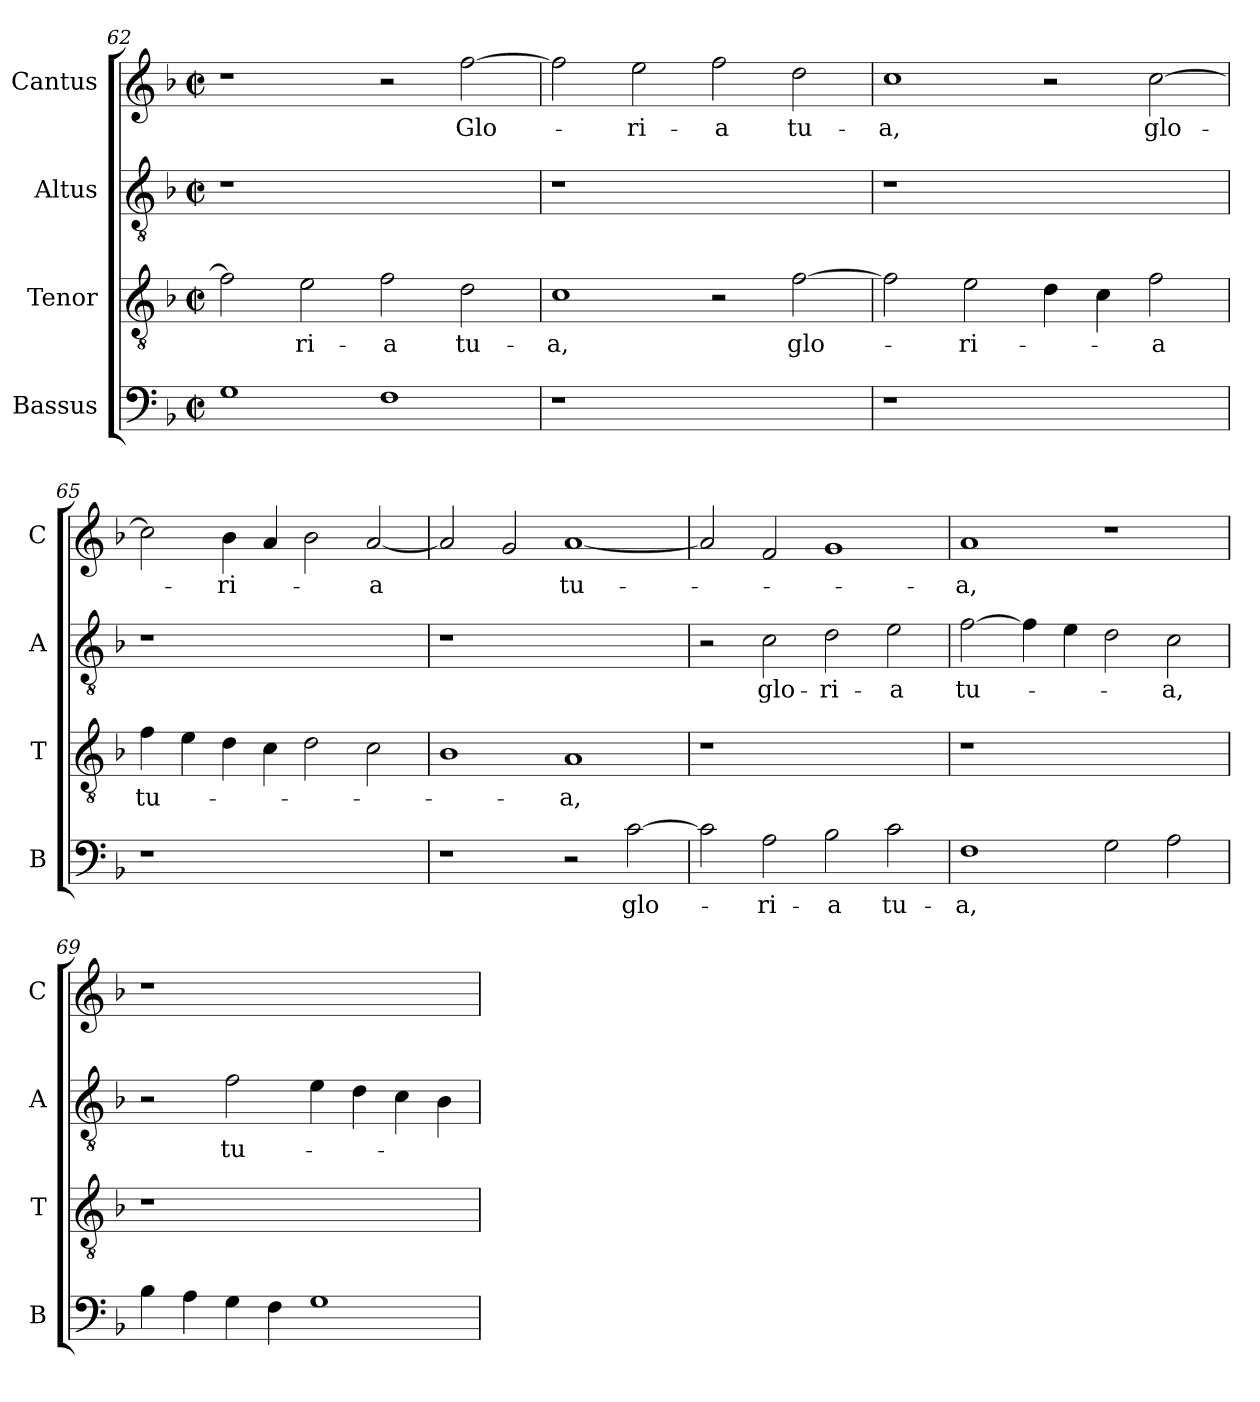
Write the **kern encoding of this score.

**kern	**text	**kern	**text	**kern	**text	**kern	**text
*part4	*part4	*part3	*part3	*part2	*part2	*part1	*part1
*staff4	*staff4	*staff3	*staff3	*staff2	*staff2	*staff1	*staff1
*I"Bassus	*	*I"Tenor	*	*I"Altus	*	*I"Cantus	*
*I'B	*	*I'T	*	*I'A	*	*I'C	*
*clefF4	*	*clefGv2	*	*clefGv2	*	*clefG2	*
*k[b-]	*	*k[b-]	*	*k[b-]	*	*k[b-]	*
*F:	*	*F:	*	*F:	*	*F:	*
*M2/2	*	*M2/2	*	*M2/2	*	*M2/2	*
*met(c|)	*	*met(c|)	*	*met(c|)	*	*met(c|)	*
=62	=62	=62	=62	=62	=62	=62	=62
1G	.	2f\]	.	1r	.	1r	.
!	!	!	!LO:LY:b	!	!	!	!
.	.	2e\	-ri-	.	.	.	.
!	!	!	!LO:LY:b	!	!	!	!
1F	.	2f\	-a	1ryy	.	2r	.
!	!	!	!LO:LY:b	!	!	!	!
!	!	!	!	!	!	!	!LO:LY:b
.	.	2d\	tu-	.	.	[2ff\	-Glo-
=63	=63	=63	=63	=63	=63	=63	=63
!	!	!	!LO:LY:b	!	!	!	!
1r	.	1c	-a,	1r	.	2ff\]	.
!	!	!	!	!	!	!	!LO:LY:b
.	.	.	.	.	.	2ee\	-ri-
!	!	!	!	!	!	!	!LO:LY:b
1ryy	.	2r	.	1ryy	.	2ff\	-a
!	!	!	!LO:LY:b	!	!	!	!
!	!	!	!	!	!	!	!LO:LY:b
.	.	[2f\	glo-	.	.	2dd\	tu-
=64	=64	=64	=64	=64	=64	=64	=64
!	!	!	!	!	!	!	!LO:LY:b
1r	.	2f\]	.	1r	.	1cc	-a,
!	!	!	!LO:LY:b	!	!	!	!
.	.	2e\	-ri-	.	.	.	.
1ryy	.	4d\	.	1ryy	.	2r	.
.	.	4c\	.	.	.	.	.
!	!	!	!LO:LY:b	!	!	!	!
!	!	!	!	!	!	!	!LO:LY:b
.	.	2f\	-a	.	.	[2cc\	glo-
!!LO:LB:g=z
=65	=65	=65	=65	=65	=65	=65	=65
!	!	!	!LO:LY:b	!	!	!	!
1r	.	4f\	tu-	1r	.	2cc\]	.
.	.	4e\	.	.	.	.	.
!	!	!	!	!	!	!	!LO:LY:b
.	.	4d\	.	.	.	4b-\	-ri-
.	.	4c\	.	.	.	4a/	.
1ryy	.	2d\	.	1ryy	.	2b-\	.
!	!	!	!	!	!	!	!LO:LY:b
.	.	2c\	.	.	.	[2a/	-a
=66	=66	=66	=66	=66	=66	=66	=66
1r	.	1B-	.	1r	.	2a/]	.
.	.	.	.	.	.	2g/	.
!	!	!	!LO:LY:b	!	!	!	!
!	!	!	!	!	!	!	!LO:LY:b
2r	.	1A	-a,	1ryy	.	[1a	tu-
!	!LO:LY:b	!	!	!	!	!	!
[2c\	glo-	.	.	.	.	.	.
=67	=67	=67	=67	=67	=67	=67	=67
2c\]	.	1r	.	2r	.	2a/]	.
!	!LO:LY:b	!	!	!	!	!	!
!	!	!	!	!	!LO:LY:b	!	!
2A\	-ri-	.	.	2c\	glo-	2f/	.
!	!LO:LY:b	!	!	!	!	!	!
!	!	!	!	!	!LO:LY:b	!	!
2B-\	-a	1ryy	.	2d\	-ri-	1g	.
!	!LO:LY:b	!	!	!	!	!	!
!	!	!	!	!	!LO:LY:b	!	!
2c\	tu-	.	.	2e\	-a	.	.
=68	=68	=68	=68	=68	=68	=68	=68
!	!LO:LY:b	!	!	!	!	!	!
!	!	!	!	!	!LO:LY:b	!	!
!	!	!	!	!	!	!	!LO:LY:b
1F	-a,	1r	.	[2f\	tu-	1a	-a,
.	.	.	.	4f\]	.	.	.
.	.	.	.	4e\	.	.	.
2G\	.	1ryy	.	2d\	.	1r	.
!	!	!	!	!	!LO:LY:b	!	!
2A\	.	.	.	2c\	-a,	.	.
=69	=69	=69	=69	=69	=69	=69	=69
4B-\	.	1r	.	2r	.	1r	.
4A\	.	.	.	.	.	.	.
!	!	!	!	!	!LO:LY:b	!	!
4G\	.	.	.	2f\	tu-	.	.
4F\	.	.	.	.	.	.	.
1G	.	1ryy	.	4e\	.	1ryy	.
.	.	.	.	4d\	.	.	.
.	.	.	.	4c\	.	.	.
.	.	.	.	4B-\	.	.	.
=	=	=	=	=	=	=	=
*-	*-	*-	*-	*-	*-	*-	*-
